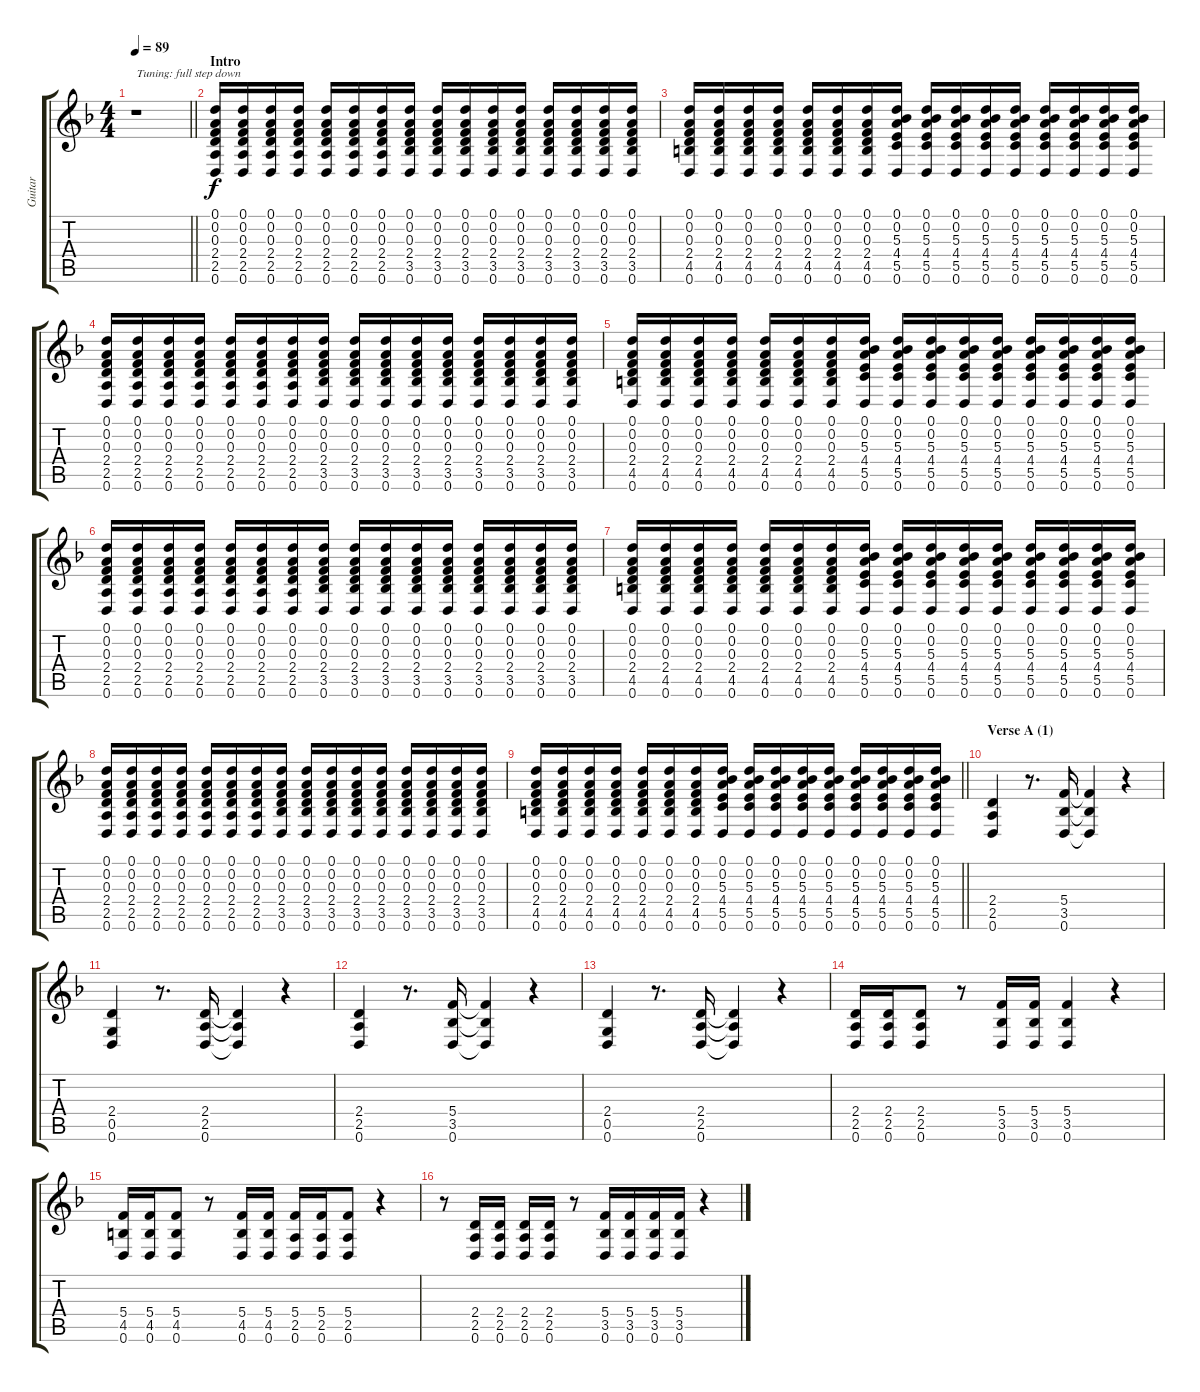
\track ("Guitar" "Guitar") {instrument distortionguitar}
\staff {score tabs}
\tuning (D4 A3 F3 C3 G2 D2) {hide}
\ts (4 4)
\tempo 89
\clef g2
\barLineRight lightlight
\ks dminor
r.1{txt "Tuning: full step down" dy f instrument distortionguitar} |
\section ("" "Intro")
(0.1 0.2 0.3 2.4 2.5 0.6).16 (0.1 0.2 0.3 2.4 2.5 0.6).16 (0.1 0.2 0.3 2.4 2.5 0.6).16 (0.1 0.2 0.3 2.4 2.5 0.6).16 (0.1 0.2 0.3 2.4 2.5 0.6).16 (0.1 0.2 0.3 2.4 2.5 0.6).16 (0.1 0.2 0.3 2.4 2.5 0.6).16 (0.1 0.2 0.3 2.4 3.5 0.6).16 (0.1 0.2 0.3 2.4 3.5 0.6).16 (0.1 0.2 0.3 2.4 3.5 0.6).16 (0.1 0.2 0.3 2.4 3.5 0.6).16 (0.1 0.2 0.3 2.4 3.5 0.6).16 (0.1 0.2 0.3 2.4 3.5 0.6).16 (0.1 0.2 0.3 2.4 3.5 0.6).16 (0.1 0.2 0.3 2.4 3.5 0.6).16 (0.1 0.2 0.3 2.4 3.5 0.6).16 |
(0.1 0.2 0.3 2.4 4.5 0.6).16 (0.1 0.2 0.3 2.4 4.5 0.6).16 (0.1 0.2 0.3 2.4 4.5 0.6).16 (0.1 0.2 0.3 2.4 4.5 0.6).16 (0.1 0.2 0.3 2.4 4.5 0.6).16 (0.1 0.2 0.3 2.4 4.5 0.6).16 (0.1 0.2 0.3 2.4 4.5 0.6).16 (0.1 0.2 5.3 4.4 5.5 0.6).16 (0.1 0.2 5.3 4.4 5.5 0.6).16 (0.1 0.2 5.3 4.4 5.5 0.6).16 (0.1 0.2 5.3 4.4 5.5 0.6).16 (0.1 0.2 5.3 4.4 5.5 0.6).16 (0.1 0.2 5.3 4.4 5.5 0.6).16 (0.1 0.2 5.3 4.4 5.5 0.6).16 (0.1 0.2 5.3 4.4 5.5 0.6).16 (0.1 0.2 5.3 4.4 5.5 0.6).16 |
(0.1 0.2 0.3 2.4 2.5 0.6).16 (0.1 0.2 0.3 2.4 2.5 0.6).16 (0.1 0.2 0.3 2.4 2.5 0.6).16 (0.1 0.2 0.3 2.4 2.5 0.6).16 (0.1 0.2 0.3 2.4 2.5 0.6).16 (0.1 0.2 0.3 2.4 2.5 0.6).16 (0.1 0.2 0.3 2.4 2.5 0.6).16 (0.1 0.2 0.3 2.4 3.5 0.6).16 (0.1 0.2 0.3 2.4 3.5 0.6).16 (0.1 0.2 0.3 2.4 3.5 0.6).16 (0.1 0.2 0.3 2.4 3.5 0.6).16 (0.1 0.2 0.3 2.4 3.5 0.6).16 (0.1 0.2 0.3 2.4 3.5 0.6).16 (0.1 0.2 0.3 2.4 3.5 0.6).16 (0.1 0.2 0.3 2.4 3.5 0.6).16 (0.1 0.2 0.3 2.4 3.5 0.6).16 |
(0.1 0.2 0.3 2.4 4.5 0.6).16 (0.1 0.2 0.3 2.4 4.5 0.6).16 (0.1 0.2 0.3 2.4 4.5 0.6).16 (0.1 0.2 0.3 2.4 4.5 0.6).16 (0.1 0.2 0.3 2.4 4.5 0.6).16 (0.1 0.2 0.3 2.4 4.5 0.6).16 (0.1 0.2 0.3 2.4 4.5 0.6).16 (0.1 0.2 5.3 4.4 5.5 0.6).16 (0.1 0.2 5.3 4.4 5.5 0.6).16 (0.1 0.2 5.3 4.4 5.5 0.6).16 (0.1 0.2 5.3 4.4 5.5 0.6).16 (0.1 0.2 5.3 4.4 5.5 0.6).16 (0.1 0.2 5.3 4.4 5.5 0.6).16 (0.1 0.2 5.3 4.4 5.5 0.6).16 (0.1 0.2 5.3 4.4 5.5 0.6).16 (0.1 0.2 5.3 4.4 5.5 0.6).16 |
(0.1 0.2 0.3 2.4 2.5 0.6).16 (0.1 0.2 0.3 2.4 2.5 0.6).16 (0.1 0.2 0.3 2.4 2.5 0.6).16 (0.1 0.2 0.3 2.4 2.5 0.6).16 (0.1 0.2 0.3 2.4 2.5 0.6).16 (0.1 0.2 0.3 2.4 2.5 0.6).16 (0.1 0.2 0.3 2.4 2.5 0.6).16 (0.1 0.2 0.3 2.4 3.5 0.6).16 (0.1 0.2 0.3 2.4 3.5 0.6).16 (0.1 0.2 0.3 2.4 3.5 0.6).16 (0.1 0.2 0.3 2.4 3.5 0.6).16 (0.1 0.2 0.3 2.4 3.5 0.6).16 (0.1 0.2 0.3 2.4 3.5 0.6).16 (0.1 0.2 0.3 2.4 3.5 0.6).16 (0.1 0.2 0.3 2.4 3.5 0.6).16 (0.1 0.2 0.3 2.4 3.5 0.6).16 |
(0.1 0.2 0.3 2.4 4.5 0.6).16 (0.1 0.2 0.3 2.4 4.5 0.6).16 (0.1 0.2 0.3 2.4 4.5 0.6).16 (0.1 0.2 0.3 2.4 4.5 0.6).16 (0.1 0.2 0.3 2.4 4.5 0.6).16 (0.1 0.2 0.3 2.4 4.5 0.6).16 (0.1 0.2 0.3 2.4 4.5 0.6).16 (0.1 0.2 5.3 4.4 5.5 0.6).16 (0.1 0.2 5.3 4.4 5.5 0.6).16 (0.1 0.2 5.3 4.4 5.5 0.6).16 (0.1 0.2 5.3 4.4 5.5 0.6).16 (0.1 0.2 5.3 4.4 5.5 0.6).16 (0.1 0.2 5.3 4.4 5.5 0.6).16 (0.1 0.2 5.3 4.4 5.5 0.6).16 (0.1 0.2 5.3 4.4 5.5 0.6).16 (0.1 0.2 5.3 4.4 5.5 0.6).16 |
(0.1 0.2 0.3 2.4 2.5 0.6).16 (0.1 0.2 0.3 2.4 2.5 0.6).16 (0.1 0.2 0.3 2.4 2.5 0.6).16 (0.1 0.2 0.3 2.4 2.5 0.6).16 (0.1 0.2 0.3 2.4 2.5 0.6).16 (0.1 0.2 0.3 2.4 2.5 0.6).16 (0.1 0.2 0.3 2.4 2.5 0.6).16 (0.1 0.2 0.3 2.4 3.5 0.6).16 (0.1 0.2 0.3 2.4 3.5 0.6).16 (0.1 0.2 0.3 2.4 3.5 0.6).16 (0.1 0.2 0.3 2.4 3.5 0.6).16 (0.1 0.2 0.3 2.4 3.5 0.6).16 (0.1 0.2 0.3 2.4 3.5 0.6).16 (0.1 0.2 0.3 2.4 3.5 0.6).16 (0.1 0.2 0.3 2.4 3.5 0.6).16 (0.1 0.2 0.3 2.4 3.5 0.6).16 |
\barLineRight lightlight
(0.1 0.2 0.3 2.4 4.5 0.6).16 (0.1 0.2 0.3 2.4 4.5 0.6).16 (0.1 0.2 0.3 2.4 4.5 0.6).16 (0.1 0.2 0.3 2.4 4.5 0.6).16 (0.1 0.2 0.3 2.4 4.5 0.6).16 (0.1 0.2 0.3 2.4 4.5 0.6).16 (0.1 0.2 0.3 2.4 4.5 0.6).16 (0.1 0.2 5.3 4.4 5.5 0.6).16 (0.1 0.2 5.3 4.4 5.5 0.6).16 (0.1 0.2 5.3 4.4 5.5 0.6).16 (0.1 0.2 5.3 4.4 5.5 0.6).16 (0.1 0.2 5.3 4.4 5.5 0.6).16 (0.1 0.2 5.3 4.4 5.5 0.6).16 (0.1 0.2 5.3 4.4 5.5 0.6).16 (0.1 0.2 5.3 4.4 5.5 0.6).16 (0.1 0.2 5.3 4.4 5.5 0.6).16 |
\section ("" "Verse A (1)")
(2.4 2.5 0.6).4 r.8{d} (5.4 3.5 0.6).16 (5.4{t} 3.5{t} 0.6{t}).4 r.4 |
(2.4 0.5 0.6).4 r.8{d} (2.4 2.5 0.6).16 (2.4{t} 2.5{t} 0.6{t}).4 r.4 |
(2.4 2.5 0.6).4 r.8{d} (5.4 3.5 0.6).16 (5.4{t} 3.5{t} 0.6{t}).4 r.4 |
(2.4 0.5 0.6).4 r.8{d} (2.4 2.5 0.6).16 (2.4{t} 2.5{t} 0.6{t}).4 r.4 |
(2.4 2.5 0.6).16 (2.4 2.5 0.6).16 (2.4 2.5 0.6).8 r.8 (5.4 3.5 0.6).16 (5.4 3.5 0.6).16 (5.4 3.5 0.6).4 r.4 |
(5.4 4.5 0.6).16 (5.4 4.5 0.6).16 (5.4 4.5 0.6).8 r.8 (5.4 4.5 0.6).16 (5.4 4.5 0.6).16 (5.4 2.5 0.6).16 (5.4 2.5 0.6).16 (5.4 2.5 0.6).8 r.4 |
r.8 (2.4 2.5 0.6).16 (2.4 2.5 0.6).16 (2.4 2.5 0.6).16 (2.4 2.5 0.6).16 r.8 (5.4 3.5 0.6).16 (5.4 3.5 0.6).16 (5.4 3.5 0.6).16 (5.4 3.5 0.6).16 r.4
